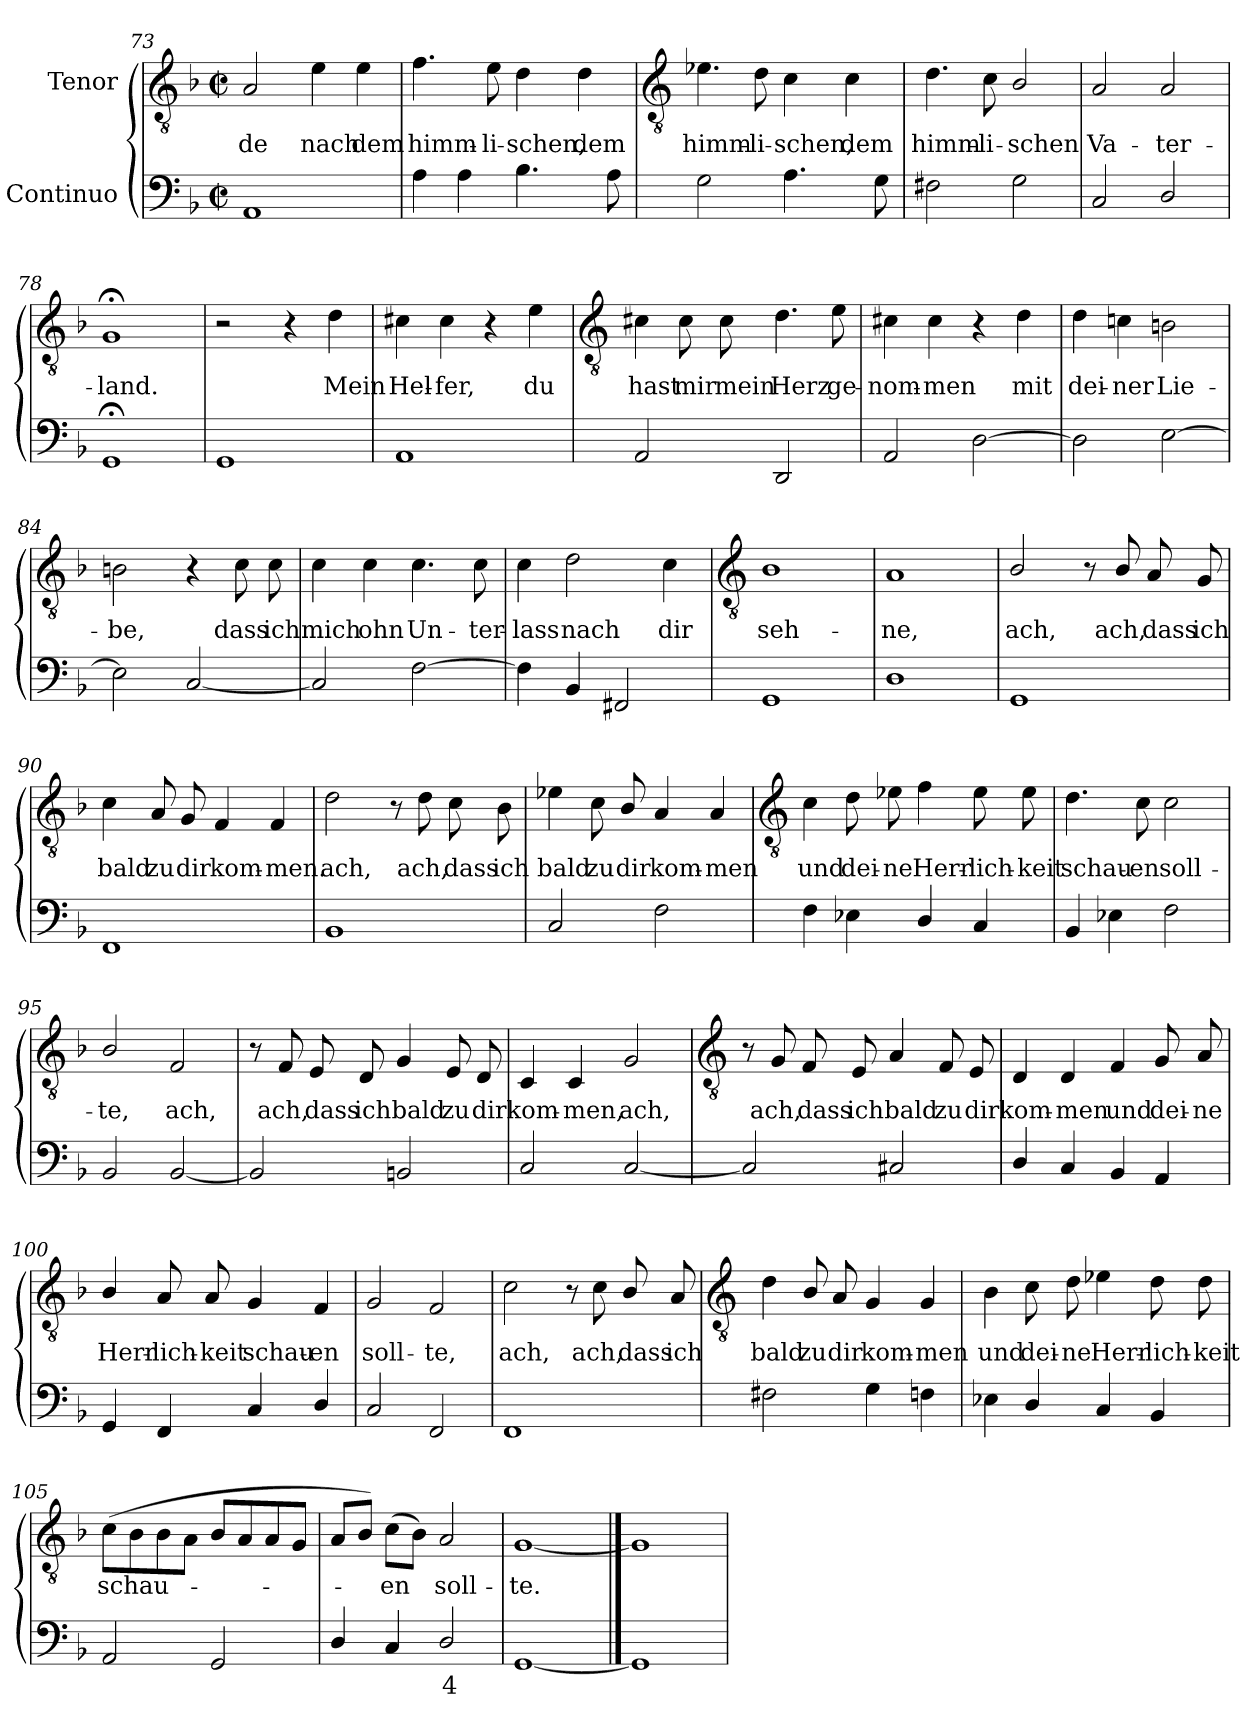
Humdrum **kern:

**kern	**text	**kern	**text
*part2	*part2	*part1	*part1
*staff2	*staff2	*staff1	*staff1
*I"Continuo	*	*I"Tenor	*
*clefF4	*	*clefGv2	*
*k[b-]	*	*k[b-]	*
*F:	*	*F:	*
*M2/2	*	*M2/2	*
*met(c|)	*	*met(c|)	*
=73	=73	=73	=73
!	!	!	!LO:LY:b
1AA	.	2A	de
!	!	!	!LO:LY:b
.	.	4e	nach
!	!	!	!LO:LY:b
.	.	4e	dem
=74	=74	=74	=74
!	!	!	!LO:LY:b
4A	.	4.f	himm-
4A	.	.	.
!	!	!	!LO:LY:b
.	.	8e	-li-
!	!	!	!LO:LY:b
4.B-	.	4d	-schen,
!	!	!	!LO:LY:b
.	.	4d	dem
8A	.	.	.
!!LO:LB:g=z
=75	=75	=75	=75
*	*	*clefGv2	*
!	!	!	!LO:LY:b
2G	.	4.e-X	himm-
!	!	!	!LO:LY:b
.	.	8d	-li-
!	!	!	!LO:LY:b
4.A	.	4c	-schen,
!	!	!	!LO:LY:b
.	.	4c	dem
8G	.	.	.
=76	=76	=76	=76
!	!	!	!LO:LY:b
2F#X	.	4.d	himm-
!	!	!	!LO:LY:b
.	.	8c	-li-
!	!	!	!LO:LY:b
2G	.	2B-/	-schen
=77	=77	=77	=77
!	!	!	!LO:LY:b
2C	.	2A	Va-
!	!	!	!LO:LY:b
2D/	.	2A	-ter-
=78	=78	=78	=78
!	!	!	!LO:LY:b
1GG;<	.	1G;<	-land.
=79	=79	=79	=79
1GG	.	2r	.
.	.	4r	.
!	!	!	!LO:LY:b
.	.	4d	Mein
=80	=80	=80	=80
!	!	!	!LO:LY:b
1AA	.	4c#X	Hel-
!	!	!	!LO:LY:b
.	.	4c#	-fer,
.	.	4r	.
!	!	!	!LO:LY:b
.	.	4e	du
!!LO:LB:g=z
=81	=81	=81	=81
*	*	*clefGv2	*
!	!	!	!LO:LY:b
2AA	.	4c#X	hast
!	!	!	!LO:LY:b
.	.	8c#	mir
!	!	!	!LO:LY:b
.	.	8c#	mein
!	!	!	!LO:LY:b
2DD	.	4.d	Herz
!	!	!	!LO:LY:b
.	.	8e	ge-
=82	=82	=82	=82
!	!	!	!LO:LY:b
2AA	.	4c#X	-nom-
!	!	!	!LO:LY:b
.	.	4c#	-men
[2D	.	4r	.
!	!	!	!LO:LY:b
.	.	4d	mit
=83	=83	=83	=83
!	!	!	!LO:LY:b
2D]	.	4d	dei-
!	!	!	!LO:LY:b
.	.	4cn	-ner
!	!	!	!LO:LY:b
[2E	.	2Bn	Lie-
=84	=84	=84	=84
!	!	!	!LO:LY:b
2E]	.	2Bn	-be,
[2C	.	4r	.
!	!	!	!LO:LY:b
.	.	8c	dass
!	!	!	!LO:LY:b
.	.	8c	ich
=85	=85	=85	=85
!	!	!	!LO:LY:b
2C]	.	4c	mich
!	!	!	!LO:LY:b
.	.	4c	ohn
!	!	!	!LO:LY:b
[2F	.	4.c	Un-
!	!	!	!LO:LY:b
.	.	8c	-ter-
=86	=86	=86	=86
!	!	!	!LO:LY:b
4F]	.	4c	-lass
!	!	!	!LO:LY:b
4BB-	.	2d	nach
2FF#X	.	.	.
!	!	!	!LO:LY:b
.	.	4c	dir
!!LO:LB:g=z
=87	=87	=87	=87
*	*	*clefGv2	*
!	!	!	!LO:LY:b
1GG	.	1B-	seh-
=88	=88	=88	=88
!	!	!	!LO:LY:b
1D	.	1A	-ne,
=89	=89	=89	=89
!	!	!	!LO:LY:b
1GG	.	2B-/	ach,
.	.	8r	.
!	!	!	!LO:LY:b
.	.	8B-/	ach,
!	!	!	!LO:LY:b
.	.	8A	dass
!	!	!	!LO:LY:b
.	.	8G	ich
=90	=90	=90	=90
!	!	!	!LO:LY:b
1FF	.	4c	bald
!	!	!	!LO:LY:b
.	.	8A	zu
!	!	!	!LO:LY:b
.	.	8G	dir
!	!	!	!LO:LY:b
.	.	4F	kom-
!	!	!	!LO:LY:b
.	.	4F	-men.
=91	=91	=91	=91
!	!	!	!LO:LY:b
1BB-	.	2d	ach,
.	.	8r	.
!	!	!	!LO:LY:b
.	.	8d	ach,
!	!	!	!LO:LY:b
.	.	8c	dass
!	!	!	!LO:LY:b
.	.	8B-	ich
=92	=92	=92	=92
!	!	!	!LO:LY:b
2C	.	4e-X	bald
!	!	!	!LO:LY:b
.	.	8c	zu
!	!	!	!LO:LY:b
.	.	8B-/	dir
!	!	!	!LO:LY:b
2F	.	4A	kom-
!	!	!	!LO:LY:b
.	.	4A	-men
!!LO:LB:g=z
=93	=93	=93	=93
*	*	*clefGv2	*
!	!	!	!LO:LY:b
4F	.	4c	und
!	!	!	!LO:LY:b
4E-X	.	8d	dei-
!	!	!	!LO:LY:b
.	.	8e-X	-ne
!	!	!	!LO:LY:b
4D/	.	4f	Herr-
!	!	!	!LO:LY:b
4C	.	8e-	-lich-
!	!	!	!LO:LY:b
.	.	8e-	-keit
=94	=94	=94	=94
!	!	!	!LO:LY:b
4BB-	.	4.d	schau-
4E-X	.	.	.
!	!	!	!LO:LY:b
.	.	8c	-en
!	!	!	!LO:LY:b
2F	.	2c	soll-
=95	=95	=95	=95
!	!	!	!LO:LY:b
2BB-	.	2B-/	-te,
!	!	!	!LO:LY:b
[2BB-	.	2F	ach,
=96	=96	=96	=96
2BB-]	.	8r	.
!	!	!	!LO:LY:b
.	.	8F	ach,
!	!	!	!LO:LY:b
.	.	8E	dass
!	!	!	!LO:LY:b
.	.	8D	ich
!	!	!	!LO:LY:b
2BBn	.	4G	bald
!	!	!	!LO:LY:b
.	.	8E	zu
!	!	!	!LO:LY:b
.	.	8D	dir
=97	=97	=97	=97
!	!	!	!LO:LY:b
2C	.	4C	kom-
!	!	!	!LO:LY:b
.	.	4C	-men,
!	!	!	!LO:LY:b
[2C	.	2G	ach,
!!LO:LB:g=z
=98	=98	=98	=98
*	*	*clefGv2	*
2C]	.	8r	.
!	!	!	!LO:LY:b
.	.	8G	ach,
!	!	!	!LO:LY:b
.	.	8F	dass
!	!	!	!LO:LY:b
.	.	8E	ich
!	!	!	!LO:LY:b
2C#X	.	4A	bald
!	!	!	!LO:LY:b
.	.	8F	zu
!	!	!	!LO:LY:b
.	.	8E	dir
=99	=99	=99	=99
!	!	!	!LO:LY:b
4D/	.	4D	kom-
!	!	!	!LO:LY:b
4C	.	4D	-men
!	!	!	!LO:LY:b
4BB-	.	4F	und
!	!	!	!LO:LY:b
4AA	.	8G	dei-
!	!	!	!LO:LY:b
.	.	8A	-ne
=100	=100	=100	=100
!	!	!	!LO:LY:b
4GG	.	4B-/	Herr-
!	!	!	!LO:LY:b
4FF	.	8A	-lich-
!	!	!	!LO:LY:b
.	.	8A	-keit
!	!	!	!LO:LY:b
4C	.	4G	schau-
!	!	!	!LO:LY:b
4D/	.	4F	-en
=101	=101	=101	=101
!	!	!	!LO:LY:b
2C	.	2G	soll-
!	!	!	!LO:LY:b
2FF	.	2F	-te,
=102	=102	=102	=102
!	!	!	!LO:LY:b
1FF	.	2c	ach,
.	.	8r	.
!	!	!	!LO:LY:b
.	.	8c	ach,
!	!	!	!LO:LY:b
.	.	8B-/	dass
!	!	!	!LO:LY:b
.	.	8A	ich
!!LO:LB:g=z
=103	=103	=103	=103
*	*	*clefGv2	*
!	!	!	!LO:LY:b
2F#X	.	4d	bald
!	!	!	!LO:LY:b
.	.	8B-/	zu
!	!	!	!LO:LY:b
.	.	8A	dir
!	!	!	!LO:LY:b
4G	.	4G	kom-
!	!	!	!LO:LY:b
4Fn	.	4G	-men
=104	=104	=104	=104
!	!	!	!LO:LY:b
4E-X	.	4B-	und
!	!	!	!LO:LY:b
4D/	.	8c	dei-
!	!	!	!LO:LY:b
.	.	8d	-ne
!	!	!	!LO:LY:b
4C	.	4e-X	Herr-
!	!	!	!LO:LY:b
4BB-	.	8d	-lich-
!	!	!	!LO:LY:b
.	.	8d	-keit
=105	=105	=105	=105
!	!	!	!LO:LY:b
2AA	.	(<8cL	schau-
.	.	8B-	.
.	.	8B-	.
.	.	8AJ	.
2GG	.	8B-L	.
.	.	8A	.
.	.	8A	.
.	.	8GJ	.
=106	=106	=106	=106
4D/	.	8AL	.
.	.	8B-J)	.
!	!	!	!LO:LY:b
4C	.	(>8cL	en
.	.	8B-J)	.
!	!LO:LY:b	!	!LO:LY:b
2D/	4	2A	soll-
=107	=107	=107	=107
!	!	!	!LO:LY:b
[1GG	.	[1G	-te.
==108	==108	==108	==108
1GG]	.	1G]	.
=	=	=	=
*-	*-	*-	*-
